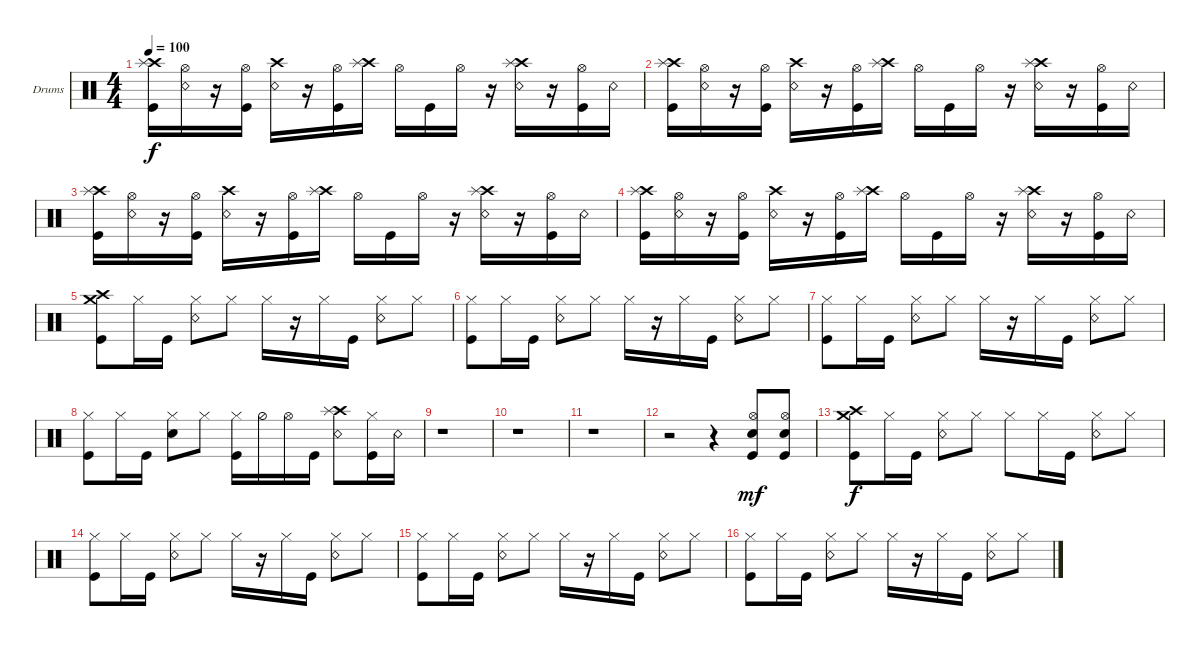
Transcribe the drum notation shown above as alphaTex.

\bracketExtendMode groupsimilarinstruments
\firstSystemTrackNameOrientation horizontal
\otherSystemsTrackNameOrientation horizontal
\track ("Drumkit" "Drums") {instrument percussion}
\staff {score}
\articulation defaults
\ts (4 4)
\tempo 100
\clef neutral
\ks c
("Kick (hit)" "Crash high (hit)" "Splash (hit)").16{dy f} ("Snare (rim shot)" "Hi-Hat (open)").16 r.16 ("Kick (hit)" "Hi-Hat (open)").16 ("Snare (rim shot)" "Crash high (hit)").16 r.16 ("Kick (hit)" "Hi-Hat (open)").16 ("Crash high (hit)" "Splash (hit)").16 "Hi-Hat (open)".16 "Kick (hit)".16 "Hi-Hat (open)".16 r.16 ("Crash high (hit)" "Splash (hit)" "Snare (rim shot)").16 r.16 ("Hi-Hat (open)" "Kick (hit)").16 "Snare (rim shot)".16 |
("Kick (hit)" "Crash high (hit)" "Splash (hit)").16 ("Snare (rim shot)" "Hi-Hat (open)").16 r.16 ("Kick (hit)" "Hi-Hat (open)").16 ("Snare (rim shot)" "Crash high (hit)").16 r.16 ("Kick (hit)" "Hi-Hat (open)").16 ("Crash high (hit)" "Splash (hit)").16 "Hi-Hat (open)".16 "Kick (hit)".16 "Hi-Hat (open)".16 r.16 ("Crash high (hit)" "Splash (hit)" "Snare (rim shot)").16 r.16 ("Hi-Hat (open)" "Kick (hit)").16 "Snare (rim shot)".16 |
("Kick (hit)" "Crash high (hit)" "Splash (hit)").16 ("Snare (rim shot)" "Hi-Hat (open)").16 r.16 ("Kick (hit)" "Hi-Hat (open)").16 ("Snare (rim shot)" "Crash high (hit)").16 r.16 ("Kick (hit)" "Hi-Hat (open)").16 ("Crash high (hit)" "Splash (hit)").16 "Hi-Hat (open)".16 "Kick (hit)".16 "Hi-Hat (open)".16 r.16 ("Crash high (hit)" "Splash (hit)" "Snare (rim shot)").16 r.16 ("Hi-Hat (open)" "Kick (hit)").16 "Snare (rim shot)".16 |
("Kick (hit)" "Crash high (hit)" "Splash (hit)").16 ("Snare (rim shot)" "Hi-Hat (open)").16 r.16 ("Kick (hit)" "Hi-Hat (open)").16 ("Snare (rim shot)" "Crash high (hit)").16 r.16 ("Kick (hit)" "Hi-Hat (open)").16 ("Crash high (hit)" "Splash (hit)").16 "Hi-Hat (open)".16 "Kick (hit)".16 "Hi-Hat (open)".16 r.16 ("Crash high (hit)" "Splash (hit)" "Snare (rim shot)").16 r.16 ("Hi-Hat (open)" "Kick (hit)").16 "Snare (rim shot)".16 |
("Crash medium (hit)" "Crash high (hit)" "Kick (hit)").8 "Hi-Hat (closed)".16 "Kick (hit)".16 ("Hi-Hat (closed)" "Snare (rim shot)").8 "Hi-Hat (closed)".8 "Hi-Hat (closed)".16 r.16 "Hi-Hat (closed)".16 "Kick (hit)".16 ("Hi-Hat (closed)" "Snare (rim shot)").8 "Hi-Hat (closed)".8 |
("Kick (hit)" "Hi-Hat (closed)").8 "Hi-Hat (closed)".16 "Kick (hit)".16 ("Hi-Hat (closed)" "Snare (rim shot)").8 "Hi-Hat (closed)".8 "Hi-Hat (closed)".16 r.16 "Hi-Hat (closed)".16 "Kick (hit)".16 ("Hi-Hat (closed)" "Snare (rim shot)").8 "Hi-Hat (closed)".8 |
("Kick (hit)" "Hi-Hat (closed)").8 "Hi-Hat (closed)".16 "Kick (hit)".16 ("Hi-Hat (closed)" "Snare (rim shot)").8 "Hi-Hat (closed)".8 "Hi-Hat (closed)".16 r.16 "Hi-Hat (closed)".16 "Kick (hit)".16 ("Hi-Hat (closed)" "Snare (rim shot)").8 "Hi-Hat (closed)".8 |
("Kick (hit)" "Hi-Hat (closed)").8 "Hi-Hat (closed)".16 "Kick (hit)".16 ("Hi-Hat (closed)" "Snare (hit) 2").8 "Hi-Hat (closed)".8 ("Hi-Hat (closed)" "Kick (hit)").16 "Hi-Hat (half)".16 "Hi-Hat (open)".16 "Kick (hit)".16 ("Snare (rim shot)" "Crash high (hit)" "Splash (hit)").8 ("Hi-Hat (closed)" "Kick (hit)").16 "Snare (rim shot)".16 |
r.1 |
r.1 |
r.1 |
r.2 r.4 ("Hi-Hat (open)" "Snare (hit) 2" "Kick (hit)").8{dy mf} ("Hi-Hat (open)" "Snare (hit) 2" "Kick (hit)").8 |
("Crash medium (hit)" "Crash high (hit)" "Kick (hit)").8{dy f} "Hi-Hat (closed)".16 "Kick (hit)".16 ("Hi-Hat (closed)" "Snare (rim shot)").8 "Hi-Hat (closed)".8 "Hi-Hat (closed)".8 "Hi-Hat (closed)".16 "Kick (hit)".16 ("Hi-Hat (closed)" "Snare (rim shot)").8 "Hi-Hat (closed)".8 |
("Kick (hit)" "Hi-Hat (closed)").8 "Hi-Hat (closed)".16 "Kick (hit)".16 ("Hi-Hat (closed)" "Snare (rim shot)").8 "Hi-Hat (closed)".8 "Hi-Hat (closed)".16 r.16 "Hi-Hat (closed)".16 "Kick (hit)".16 ("Hi-Hat (closed)" "Snare (rim shot)").8 "Hi-Hat (closed)".8 |
("Kick (hit)" "Hi-Hat (closed)").8 "Hi-Hat (closed)".16 "Kick (hit)".16 ("Hi-Hat (closed)" "Snare (rim shot)").8 "Hi-Hat (closed)".8 "Hi-Hat (closed)".16 r.16 "Hi-Hat (closed)".16 "Kick (hit)".16 ("Hi-Hat (closed)" "Snare (rim shot)").8 "Hi-Hat (closed)".8 |
("Kick (hit)" "Hi-Hat (closed)").8 "Hi-Hat (closed)".16 "Kick (hit)".16 ("Hi-Hat (closed)" "Snare (rim shot)").8 "Hi-Hat (closed)".8 "Hi-Hat (closed)".16 r.16 "Hi-Hat (closed)".16 "Kick (hit)".16 ("Hi-Hat (closed)" "Snare (rim shot)").8 "Hi-Hat (closed)".8
